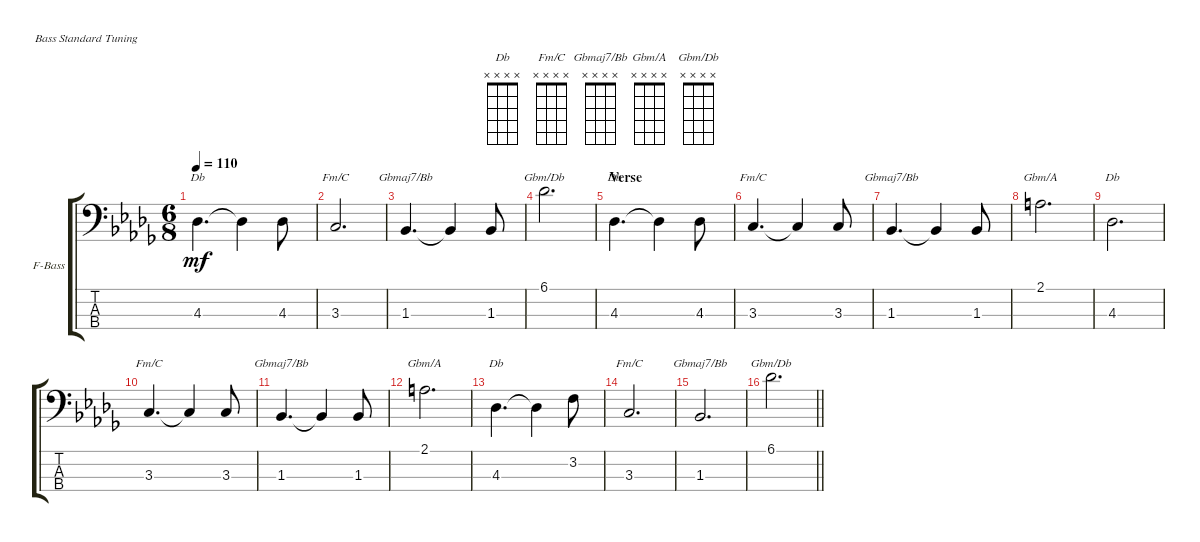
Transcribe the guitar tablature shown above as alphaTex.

\defaultSystemsLayout 4
\bracketExtendMode groupsimilarinstruments
\firstSystemTrackNameOrientation horizontal
\otherSystemsTrackNameOrientation horizontal
\track ("Fretless Bass" "F-Bass") {instrument fretlessbass}
\staff {score tabs}
\tuning (G2 D2 A1 E1)
\chord ("Db" x x x x)
\chord ("Fm/C" x x x x)
\chord ("Gbmaj7/Bb" x x x x)
\chord ("Gbm/A" x x x x)
\chord ("Gbm/Db" x x x x)
\ts (6 8)
\tempo 110
\clef f4
\ks db
4.3.4{d ch "Db" dy mf} 4.3{t}.4 4.3.8 |
3.3.2{d ch "Fm/C"} |
1.3.4{d ch "Gbmaj7/Bb"} 1.3{t}.4 1.3.8 |
6.1.2{d ch "Gbm/Db"} |
\section ("" "Verse")
4.3.4{d ch "Db"} 4.3{t}.4 4.3.8 |
3.3.4{d ch "Fm/C"} 3.3{t}.4 3.3.8 |
1.3.4{d ch "Gbmaj7/Bb"} 1.3{t}.4 1.3.8 |
2.1.2{d ch "Gbm/A"} |
4.3.2{d ch "Db"} |
3.3.4{d ch "Fm/C"} 3.3{t}.4 3.3.8 |
1.3.4{d ch "Gbmaj7/Bb"} 1.3{t}.4 1.3.8 |
2.1.2{d ch "Gbm/A"} |
4.3.4{d ch "Db"} 4.3{t}.4 3.2.8 |
3.3.2{d ch "Fm/C"} |
1.3.2{d ch "Gbmaj7/Bb"} |
\barLineRight lightlight
6.1.2{d ch "Gbm/Db"}
